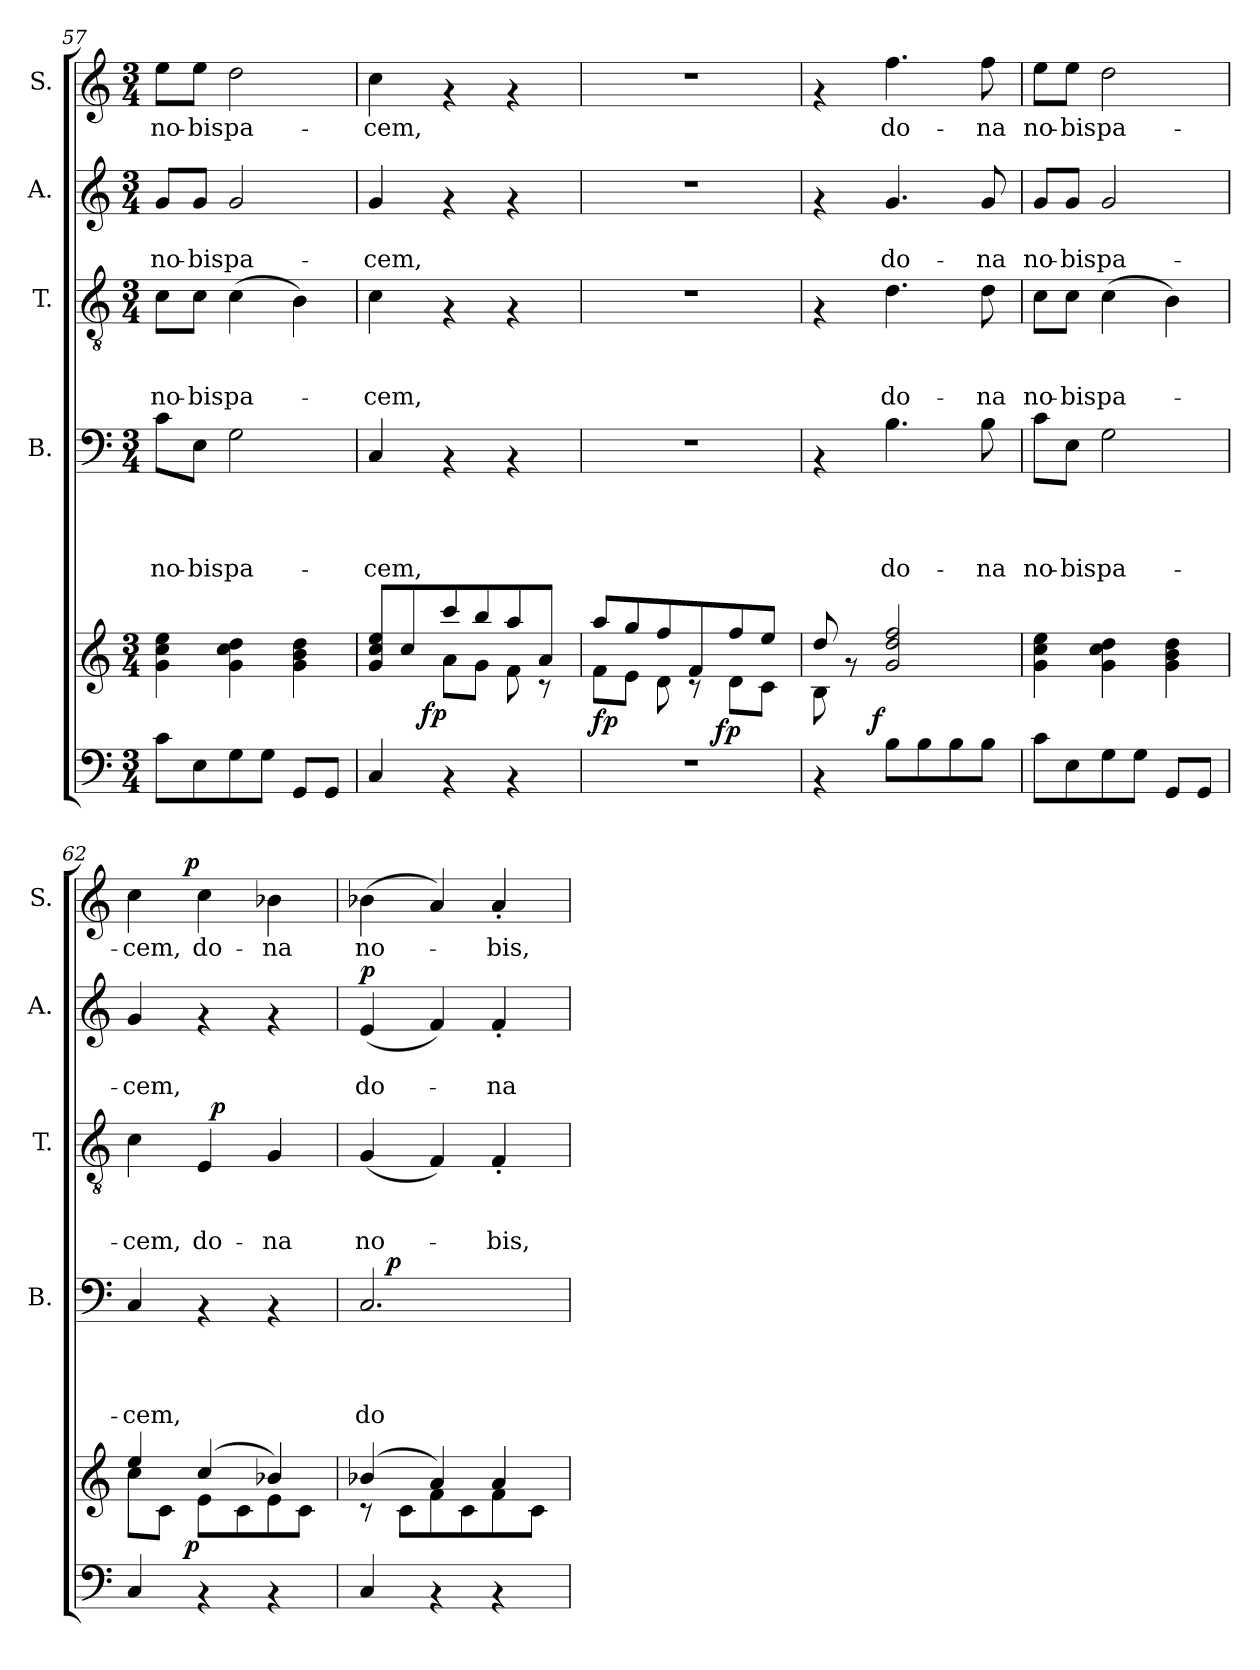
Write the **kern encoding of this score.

**kern	**kern	**dynam	**kern	**text	**text	**text	**text	**dynam	**kern	**text	**text	**text	**dynam	**kern	**text	**text	**dynam	**kern	**text	**dynam
*part5	*part5	*part5	*part4	*part4	*part4	*part4	*part4	*part4	*part3	*part3	*part3	*part3	*part3	*part2	*part2	*part2	*part2	*part1	*part1	*part1
*staff6	*staff5	*staff5/6	*staff4	*staff4	*staff4	*staff4	*staff4	*staff4	*staff3	*staff3	*staff3	*staff3	*staff3	*staff2	*staff2	*staff2	*staff2	*staff1	*staff1	*staff1
*	*	*	*I"B.	*	*	*	*	*	*I"T.	*	*	*	*	*I"A.	*	*	*	*I"S.	*	*
*	*	*	*I'B.	*	*	*	*	*	*I'T.	*	*	*	*	*I'A.	*	*	*	*I'S.	*	*
*clefF4	*clefG2	*	*clefF4	*	*	*	*	*	*clefGv2	*	*	*	*	*clefG2	*	*	*	*clefG2	*	*
*k[]	*k[]	*	*k[]	*	*	*	*	*	*k[]	*	*	*	*	*k[]	*	*	*	*k[]	*	*
*C:	*C:	*	*C:	*	*	*	*	*	*C:	*	*	*	*	*C:	*	*	*	*C:	*	*
*M3/4	*M3/4	*	*M3/4	*	*	*	*	*	*M3/4	*	*	*	*	*M3/4	*	*	*	*M3/4	*	*
=57	=57	=57	=57	=57	=57	=57	=57	=57	=57	=57	=57	=57	=57	=57	=57	=57	=57	=57	=57	=57
!	!	!	!	!	!	!	!LO:LY:b	!	!	!	!	!LO:LY:b	!	!	!	!LO:LY:b	!	!	!LO:LY:b	!
8c\L	4g\ 4cc\ 4ee\	.	8c\L	.	.	.	no-	.	8c\L	.	.	no-	.	8g/L	.	no-	.	8ee\L	no-	.
!	!	!	!	!	!	!	!LO:LY:b	!	!	!	!	!LO:LY:b	!	!	!	!LO:LY:b	!	!	!LO:LY:b	!
8E\	.	.	8E\J	.	.	.	-bis	.	8c\J	.	.	-bis	.	8g/J	.	-bis	.	8ee\J	-bis	.
!	!	!	!	!	!	!	!LO:LY:b	!	!	!	!	!LO:LY:b	!	!	!	!LO:LY:b	!	!	!LO:LY:b	!
8G\	4g\ 4cc\ 4dd\	.	2G\	.	.	.	pa-	.	(>4c\	.	.	pa-	.	2g/	.	pa-	.	2dd\	pa-	.
8G\J	.	.	.	.	.	.	.	.	.	.	.	.	.	.	.	.	.	.	.	.
8GG/L	4g\ 4b\ 4dd\	.	.	.	.	.	.	.	4B\)	.	.	.	.	.	.	.	.	.	.	.
8GG/J	.	.	.	.	.	.	.	.	.	.	.	.	.	.	.	.	.	.	.	.
=58	=58	=58	=58	=58	=58	=58	=58	=58	=58	=58	=58	=58	=58	=58	=58	=58	=58	=58	=58	=58
*	*^	*	*	*	*	*	*	*	*	*	*	*	*	*	*	*	*	*	*	*
!	!	!	!	!	!	!	!	!LO:LY:b	!	!	!	!	!LO:LY:b	!	!	!	!LO:LY:b	!	!	!LO:LY:b	!
*	*	*^	*	*	*	*	*	*	*	*	*	*	*	*	*	*	*	*	*	*	*
4C/	8g/ 8cc/ 8ee/L	4ryy	8.ryy	.	4C/	.	.	.	-cem,	.	4c\	.	.	-cem,	.	4g/	.	-cem,	.	4cc\	-cem,	.
.	8cc/	.	.	.	.	.	.	.	.	.	.	.	.	.	.	.	.	.	.	.	.	.
!	!	!	!	!LO:DY:b	!	!	!	!	!	!	!	!	!	!	!	!	!	!	!	!	!	!
.	.	.	2ryy	fp	.	.	.	.	.	.	.	.	.	.	.	.	.	.	.	.	.	.
4rAA	8ccc/	8a\L	.	.	4rAA	.	.	.	.	.	4rF	.	.	.	.	4rf	.	.	.	4rf	.	.
.	8bb/	8g\J	.	.	.	.	.	.	.	.	.	.	.	.	.	.	.	.	.	.	.	.
4rAA	8aa/	8f\	.	.	4rAA	.	.	.	.	.	4rF	.	.	.	.	4rf	.	.	.	4rf	.	.
.	8a/J	8rc	.	.	.	.	.	.	.	.	.	.	.	.	.	.	.	.	.	.	.	.
.	.	.	16ryy	.	.	.	.	.	.	.	.	.	.	.	.	.	.	.	.	.	.	.
=59	=59	=59	=59	=59	=59	=59	=59	=59	=59	=59	=59	=59	=59	=59	=59	=59	=59	=59	=59	=59	=59	=59
!	!	!	!	!LO:DY:b	!	!	!	!	!	!	!	!	!	!	!	!	!	!	!	!	!	!
2.r	8aa/L	8f\L	4...ryy	fp	2.r	.	.	.	.	.	2.r	.	.	.	.	2.r	.	.	.	2.r	.	.
.	8gg/	8e\J	.	.	.	.	.	.	.	.	.	.	.	.	.	.	.	.	.	.	.	.
.	8ff/	8d\	.	.	.	.	.	.	.	.	.	.	.	.	.	.	.	.	.	.	.	.
.	8f/	8rc	.	.	.	.	.	.	.	.	.	.	.	.	.	.	.	.	.	.	.	.
!	!	!	!	!LO:DY:b	!	!	!	!	!	!	!	!	!	!	!	!	!	!	!	!	!	!
.	.	.	4ryy	fp	.	.	.	.	.	.	.	.	.	.	.	.	.	.	.	.	.	.
.	8ff/	8d\L	.	.	.	.	.	.	.	.	.	.	.	.	.	.	.	.	.	.	.	.
.	8ee/J	8c\J	.	.	.	.	.	.	.	.	.	.	.	.	.	.	.	.	.	.	.	.
.	.	.	32ryy	.	.	.	.	.	.	.	.	.	.	.	.	.	.	.	.	.	.	.
*	*	*v	*v	*	*	*	*	*	*	*	*	*	*	*	*	*	*	*	*	*	*	*
=60	=60	=60	=60	=60	=60	=60	=60	=60	=60	=60	=60	=60	=60	=60	=60	=60	=60	=60	=60	=60	=60
*^	*	*	*	*	*	*	*	*	*	*	*	*	*	*	*	*	*	*	*	*	*
4rAA	8..ryy	8dd/	8B\	.	4rAA	.	.	.	.	.	4rF	.	.	.	.	4rf	.	.	.	4rf	.	.
.	.	8rf	2ryy	.	.	.	.	.	.	.	.	.	.	.	.	.	.	.	.	.	.	.
!	!	!	!	!LO:DY:a=2	!	!	!	!	!	!	!	!	!	!	!	!	!	!	!	!	!	!
.	2ryy	.	.	f	.	.	.	.	.	.	.	.	.	.	.	.	.	.	.	.	.	.
!	!	!	!	!	!	!	!	!	!LO:LY:b	!	!	!	!	!LO:LY:b	!	!	!	!LO:LY:b	!	!	!LO:LY:b	!
8B\L	.	2g/ 2dd/ 2ff/	.	.	4.B\	.	.	.	do-	.	4.d\	.	.	do-	.	4.g/	.	do-	.	4.ff\	do-	.
8B\	.	.	.	.	.	.	.	.	.	.	.	.	.	.	.	.	.	.	.	.	.	.
8B\	.	.	.	.	.	.	.	.	.	.	.	.	.	.	.	.	.	.	.	.	.	.
!	!	!	!	!	!	!	!	!	!LO:LY:b	!	!	!	!	!LO:LY:b	!	!	!	!LO:LY:b	!	!	!LO:LY:b	!
8B\J	.	.	8ryy	.	8B\	.	.	.	-na	.	8d\	.	.	-na	.	8g/	.	-na	.	8ff\	-na	.
.	32ryy	.	.	.	.	.	.	.	.	.	.	.	.	.	.	.	.	.	.	.	.	.
=61	=61	=61	=61	=61	=61	=61	=61	=61	=61	=61	=61	=61	=61	=61	=61	=61	=61	=61	=61	=61	=61	=61
!	!	!	!	!	!	!	!	!	!LO:LY:b	!	!	!	!	!LO:LY:b	!	!	!	!LO:LY:b	!	!	!LO:LY:b	!
*v	*v	*	*	*	*	*	*	*	*	*	*	*	*	*	*	*	*	*	*	*	*	*
*	*v	*v	*	*	*	*	*	*	*	*	*	*	*	*	*	*	*	*	*	*	*
8c\L	4g\ 4cc\ 4ee\	.	8c\L	.	.	.	no-	.	8c\L	.	.	no-	.	8g/L	.	no-	.	8ee\L	no-	.
!	!	!	!	!	!	!	!LO:LY:b	!	!	!	!	!LO:LY:b	!	!	!	!LO:LY:b	!	!	!LO:LY:b	!
8E\	.	.	8E\J	.	.	.	-bis	.	8c\J	.	.	-bis	.	8g/J	.	-bis	.	8ee\J	-bis	.
!	!	!	!	!	!	!	!LO:LY:b	!	!	!	!	!LO:LY:b	!	!	!	!LO:LY:b	!	!	!LO:LY:b	!
8G\	4g\ 4cc\ 4dd\	.	2G\	.	.	.	pa-	.	(>4c\	.	.	pa-	.	2g/	.	pa-	.	2dd\	pa-	.
8G\J	.	.	.	.	.	.	.	.	.	.	.	.	.	.	.	.	.	.	.	.
8GG/L	4g\ 4b\ 4dd\	.	.	.	.	.	.	.	4B\)	.	.	.	.	.	.	.	.	.	.	.
8GG/J	.	.	.	.	.	.	.	.	.	.	.	.	.	.	.	.	.	.	.	.
=62	=62	=62	=62	=62	=62	=62	=62	=62	=62	=62	=62	=62	=62	=62	=62	=62	=62	=62	=62	=62
*	*^	*	*	*	*	*	*	*	*	*	*	*	*	*	*	*	*	*	*	*
!	!	!	!	!	!	!	!	!LO:LY:b	!	!	!	!	!LO:LY:b	!	!	!	!LO:LY:b	!	!	!LO:LY:b	!
*	*	*^	*	*	*	*	*	*	*	*^	*	*	*	*	*	*	*	*	*^	*	*
4C/	4ee/	8cc\L	8..ryy	.	4C/	.	.	.	-cem,	.	4c\	4ryy	.	.	-cem,	.	4g/	.	-cem,	.	4cc\	8..ryy	-cem,	.
.	.	8c\J	.	.	.	.	.	.	.	.	.	.	.	.	.	.	.	.	.	.	.	.	.	.
!	!	!	!	!LO:DY:b	!	!	!	!	!	!	!	!	!	!	!	!	!	!	!	!	!	!	!	!LO:DY:a
.	.	.	2ryy	p	.	.	.	.	.	.	.	.	.	.	.	.	.	.	.	.	.	2ryy	.	p
!	!	!	!	!	!	!	!	!	!	!	!	!	!	!	!LO:LY:b	!	!	!	!	!	!	!	!LO:LY:b	!
4rAA	(4cc/	8e\L	.	.	4rAA	.	.	.	.	.	4E/	32ryy	.	.	do-	.	4rf	.	.	.	4cc\	.	do-	.
!	!	!	!	!	!	!	!	!	!	!	!	!	!	!	!	!LO:DY:a	!	!	!	!	!	!	!	!
.	.	.	.	.	.	.	.	.	.	.	.	4...ryy	.	.	.	p	.	.	.	.	.	.	.	.
.	.	8c\	.	.	.	.	.	.	.	.	.	.	.	.	.	.	.	.	.	.	.	.	.	.
!	!	!	!	!	!	!	!	!	!	!	!	!	!	!	!LO:LY:b	!	!	!	!	!	!	!	!LO:LY:b	!
4rAA	4b-X/)	8e\	.	.	4rAA	.	.	.	.	.	4G/	.	.	.	-na	.	4rf	.	.	.	4b-X\	.	-na	.
.	.	8c\J	.	.	.	.	.	.	.	.	.	.	.	.	.	.	.	.	.	.	.	.	.	.
.	.	.	32ryy	.	.	.	.	.	.	.	.	.	.	.	.	.	.	.	.	.	.	32ryy	.	.
!!LO:LB:g=z
=63	=63	=63	=63	=63	=63	=63	=63	=63	=63	=63	=63	=63	=63	=63	=63	=63	=63	=63	=63	=63	=63	=63	=63	=63
!	!	!	!	!	!	!	!	!	!LO:LY:b	!	!	!	!	!	!LO:LY:b	!	!	!	!LO:LY:b	!LO:DY:a	!	!	!LO:LY:b	!
*	*	*v	*v	*	*^	*	*	*	*	*	*v	*v	*	*	*	*	*	*	*	*	*v	*v	*	*
4C/	(4b-X/	8rc	.	2.C/	16.ryy	.	.	.	do-	.	(<4G/	.	.	no-	.	(<4e/	.	do-	p	(>4b-X\	no-	.
!	!	!	!	!	!	!	!	!	!	!LO:DY:a	!	!	!	!	!	!	!	!	!	!	!	!
.	.	.	.	.	2ryy	.	.	.	.	p	.	.	.	.	.	.	.	.	.	.	.	.
.	.	8c\L	.	.	.	.	.	.	.	.	.	.	.	.	.	.	.	.	.	.	.	.
4rAA	4a/)	8f\	.	.	.	.	.	.	.	.	4F/)	.	.	.	.	4f/)	.	.	.	4a/)	.	.
.	.	8c\	.	.	.	.	.	.	.	.	.	.	.	.	.	.	.	.	.	.	.	.
!	!	!	!	!	!	!	!	!	!	!	!	!	!	!LO:LY:b	!	!	!	!LO:LY:b	!	!	!LO:LY:b	!
4rAA	4a/	8f\	.	.	.	.	.	.	.	.	4F'</	.	.	-bis,	.	4f'</	.	-na	.	4a'</	-bis,	.
.	.	.	.	.	8ryy	.	.	.	.	.	.	.	.	.	.	.	.	.	.	.	.	.
.	.	8c\J	.	.	.	.	.	.	.	.	.	.	.	.	.	.	.	.	.	.	.	.
.	.	.	.	.	32ryy	.	.	.	.	.	.	.	.	.	.	.	.	.	.	.	.	.
*	*v	*v	*	*	*	*	*	*	*	*	*	*	*	*	*	*	*	*	*	*	*	*
*	*	*	*v	*v	*	*	*	*	*	*	*	*	*	*	*	*	*	*	*	*	*
=	=	=	=	=	=	=	=	=	=	=	=	=	=	=	=	=	=	=	=	=
*-	*-	*-	*-	*-	*-	*-	*-	*-	*-	*-	*-	*-	*-	*-	*-	*-	*-	*-	*-	*-
